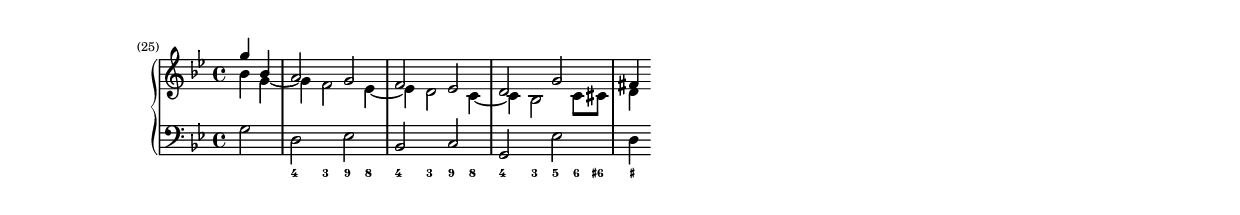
\version "2.18.2"
\include "../template-inline.ly"

rightHandMusic = \relative c'' {
	%{r2%}
	\partial 2
	<<
		\new Voice {
			\voiceOne
			g'4 b,
			a2 g
			f es
			d g
			fis4
		}
		\new Voice {
			\voiceTwo
			b4 g~
			g f2 es4~
			es d2 c4~
			c b2 c8 cis
			d4
		}
	>>
}

leftHandMusic = <<
	\new Voice {
		\relative c' {
			\set Score.barNumberVisibility = #all-bar-numbers-visible
			\set Score.currentBarNumber = #25
			%{r2%}
			\partial 2
			g2
			d es
			b c
			g es'2
			d4
		}
	}
	\new FiguredBass {
		\figuremode {
			< _ >2
			< 4 >4 < 3 > < 9 > < 8 >
			< 4 > < 3 > < 9 > < 8 >
			< 4 > < 3 > < 5 > < 6 >8 < 6+ >
			< _+ >4
		}
	}
>>

\score {
	\new PianoStaff <<
		\new Staff = "Rechte Hand"  <<
			\key g \minor
			\rightHandMusic
		>>
		\new Staff = "Linke Hand" <<
			\key g \minor
			\clef "bass"
			\leftHandMusic
		>>
	>>
}
